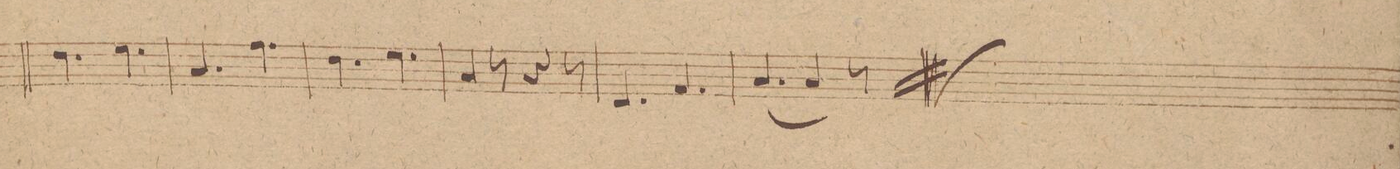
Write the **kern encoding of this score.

**kern	**dynam
*I"Baſso	*
*clefF4	*
*k[]	*
*M6/8	*
4.F\	.
4.G\	.
=88	=88
4.C/	.
4.A\	.
=89	=89
4.F\	.
4.G\	.
=90	=90
4C/	.
8r	.
4r	.
8r	.
=91	=91
4.FF/	.
4.AA/	.
=92	=92
[4.C/	.
4C/]	.
8r	.
==	==
*-	*-
